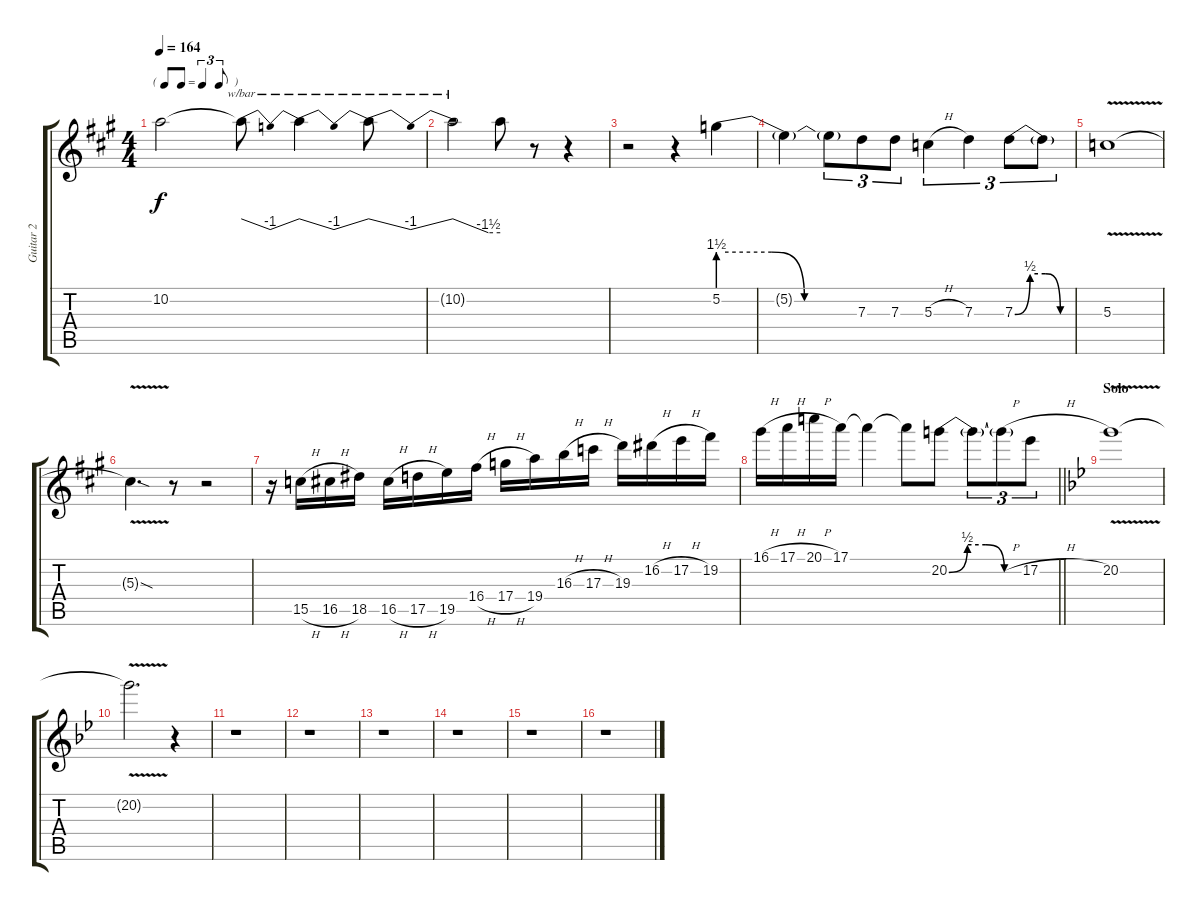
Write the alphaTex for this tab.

\track ("Guitar 2" "Guitar 2") {instrument distortionguitar}
\staff {score tabs}
\tuning (E4 B3 G3 D3 A2 E2) {hide}
\ts (4 4)
\tf triplet8th
\tempo 164
\clef g2
\ks a
10.2.2{dy f} 10.2{t}.8{tbe (dip default 0 0 30 -4 60 0)} 10.2{t}.4{tbe (dip default 0 0 30 -4 60 0)} 10.2{t}.8{tbe (dip default 0 0 30 -4 60 0)} |
10.2{t}.2{tbe (custom default 0 0 45 -6 60 -6)} 10.2{t}.8 r.8 r.4 |
r.2 r.4 5.2{be (custom 0 6 23 6 37 0 60 0)}.4 |
5.2{t}.4 5.2{t}.8{tu (3 2)} 7.3.8{tu (3 2)} 7.3.8{tu (3 2)} 5.3{h}.4{tu (3 2)} 7.3.4{tu (3 2)} 7.3{be (custom 0 0 15 2 30 2 45 0 60 0)}.8{tu (3 2)} 7.3{t}.8{tu (3 2)} |
5.3{v}.1 |
5.3{sod t}.4{d} r.8 r.2 |
r.16 15.5{h}.16 16.5{h}.16 18.5.16 16.5{h}.16 17.5{h}.16 19.5.16 16.4{h}.16 17.4{h}.16 19.4.16 16.3{h}.16 17.3{h}.16 19.3.16 16.2{h}.16 17.2{h}.16 19.2.16 |
\barLineRight lightlight
16.1{h}.16 17.1{h}.16 20.1{h}.16 17.1.16 17.1{t}.4 17.1{t}.8 20.2{be (custom 0 0 15 2 30 2 45 0 60 0)}.8 20.2{t}.8{tu (3 2)} 20.2{h t}.8{tu (3 2)} 17.2{h}.8{tu (3 2)} |
\section ("" "Solo")
\ks bb
20.2{v}.1 |
20.2{t}.2{d} r.4 |
r.1 |
r.1 |
r.1 |
r.1 |
r.1 |
r.1
